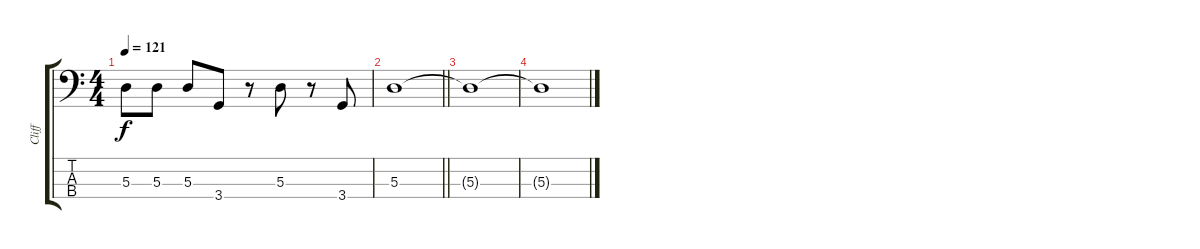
\track ("Cliff" "Cliff") {instrument electricbassfinger}
\staff {score tabs}
\tuning (G2 D2 A1 E1) {hide}
\ts (4 4)
\tempo 121
\clef f4
\ks c
5.3.8{dy f} 5.3.8 5.3.8 3.4.8 r.8 5.3.8 r.8 3.4.8 |
\barLineRight lightlight
5.3.1 |
5.3{t}.1 |
5.3{t}.1
